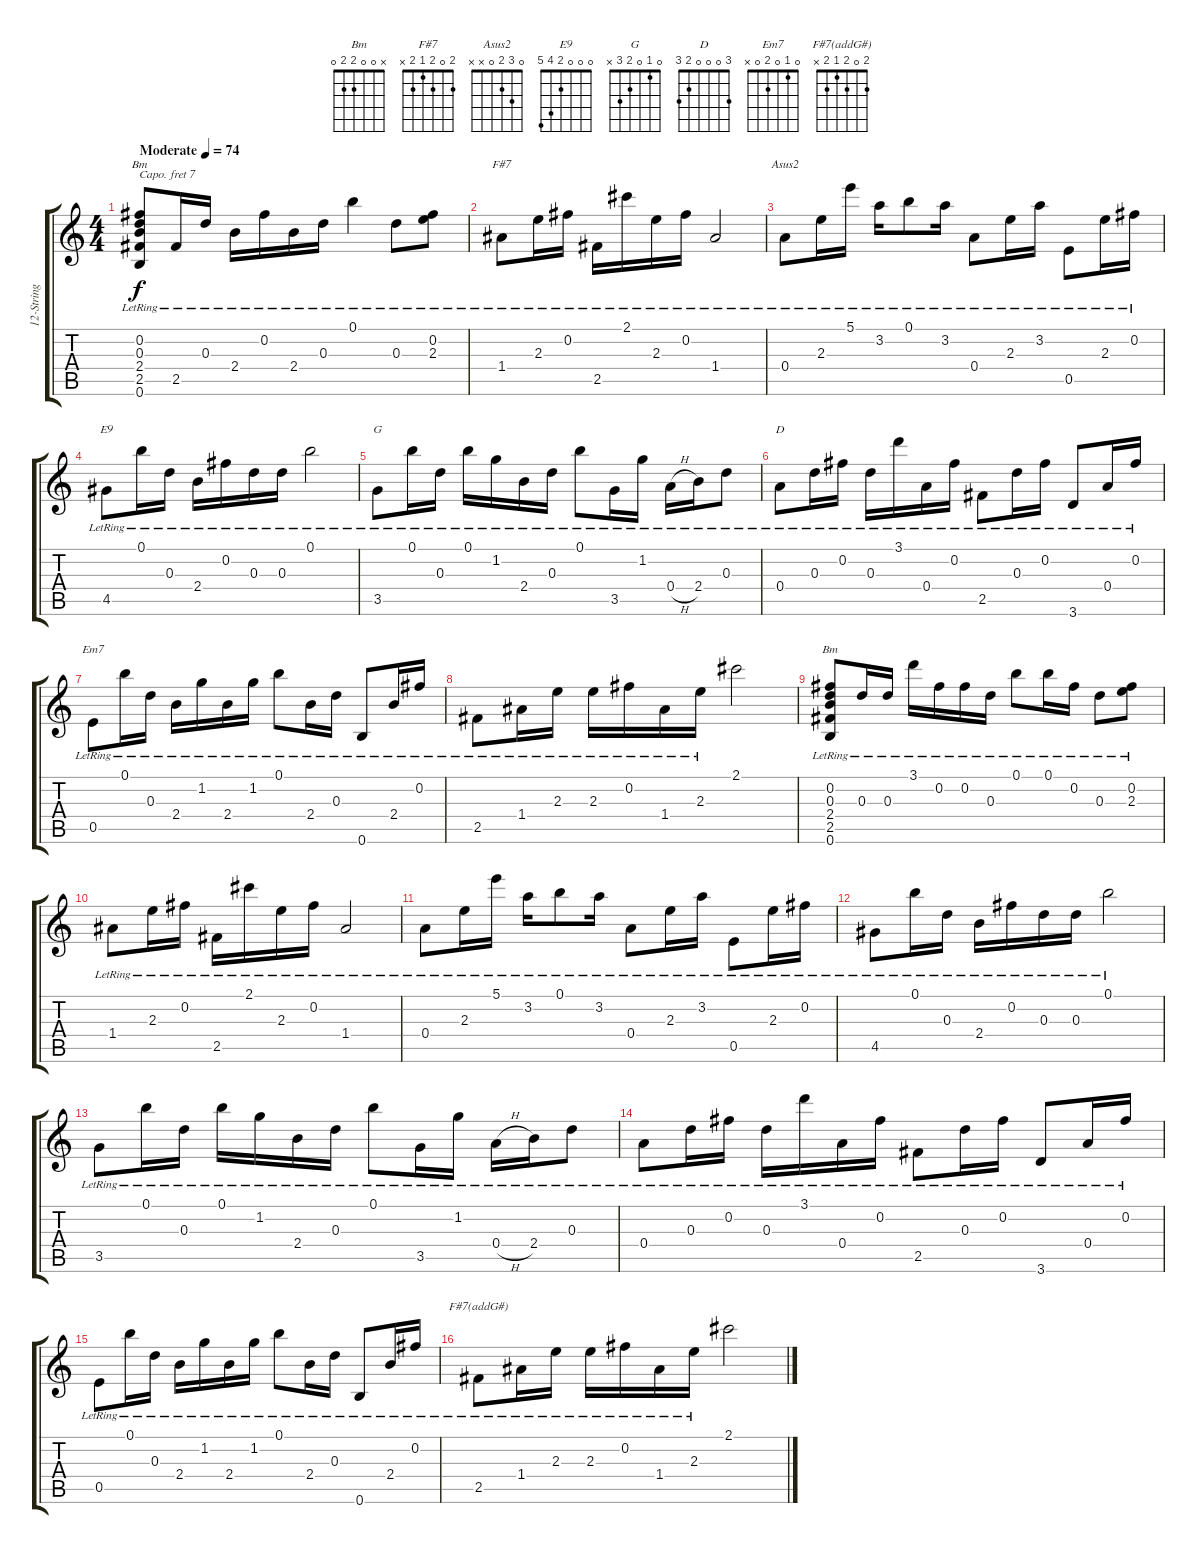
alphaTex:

\track ("12-String Guitar (Felder, Frey-1)" "12-String ") {instrument electricguitarclean}
\staff {score tabs}
\capo 7
\tuning (E4 B3 G3 D3 A2 E2) {hide}
\chord ("Bm" 0 0 0 2 2 0)
\chord ("F#7" 2 0 2 1 2 x)
\chord ("Asus2" 0 3 2 0 x x)
\chord ("E9" 0 0 0 2 4 5)
\chord ("G" 0 1 0 2 3 x)
\chord ("D" 3 0 0 0 2 3)
\chord ("Em7" 0 1 0 2 0 x)
\chord ("Bm" x 0 0 2 2 0)
\chord ("F#7(addG#)" 2 0 2 1 2 x)
\ts (4 4)
\tempo (74 "Moderate")
\clef g2
\ks c
(0.2{lr} 0.3{lr} 2.4{lr} 2.5{lr} 0.6{lr}).8{ch "Bm" dy f instrument electricguitarclean} 2.5{lr}.16 0.3{lr}.16 2.4{lr}.16 0.2{lr}.16 2.4{lr}.16 0.3{lr}.16 0.1{lr}.4 0.3{lr}.8 (0.2{lr} 2.3{lr}).8 |
1.4{lr}.8{ch "F#7"} 2.3{lr}.16 0.2{lr}.16 2.5{lr}.16 2.1{lr}.16 2.3{lr}.16 0.2{lr}.16 1.4{lr}.2 |
0.4{lr}.8{ch "Asus2"} 2.3{lr}.16 5.1{lr}.16 3.2{lr}.16 0.1{lr}.8 3.2{lr}.16 0.4{lr}.8 2.3{lr}.16 3.2{lr}.16 0.5{lr}.8 2.3{lr}.16 0.2{lr}.16 |
4.5{lr}.8{ch "E9"} 0.1{lr}.16 0.3{lr}.16 2.4{lr}.16 0.2{lr}.16 0.3{lr}.16 0.3{lr}.16 0.1{lr}.2 |
3.5{lr}.8{ch "G"} 0.1{lr}.16 0.3{lr}.16 0.1{lr}.16 1.2{lr}.16 2.4{lr}.16 0.3{lr}.16 0.1{lr}.8 3.5{lr}.16 1.2{lr}.16 0.4{h lr}.16 2.4{lr}.16 0.3{lr}.8 |
0.4{lr}.8{ch "D"} 0.3{lr}.16 0.2{lr}.16 0.3{lr}.16 3.1{lr}.16 0.4{lr}.16 0.2{lr}.16 2.5{lr}.8 0.3{lr}.16 0.2{lr}.16 3.6{lr}.8 0.4{lr}.16 0.2{lr}.16 |
0.5{lr}.8{ch "Em7"} 0.1{lr}.16 0.3{lr}.16 2.4{lr}.16 1.2{lr}.16 2.4{lr}.16 1.2{lr}.16 0.1{lr}.8 2.4{lr}.16 0.3{lr}.16 0.6{lr}.8 2.4{lr}.16 0.2{lr}.16 |
2.5{lr}.8 1.4{lr}.16 2.3{lr}.16 2.3{lr}.16 0.2{lr}.16 1.4{lr}.16 2.3{lr}.16 2.1.2 |
(0.2{lr} 0.3{lr} 2.4{lr} 2.5{lr} 0.6{lr}).8{ch "Bm"} 0.3{lr}.16 0.3{lr}.16 3.1{lr}.16 0.2{lr}.16 0.2{lr}.16 0.3{lr}.16 0.1{lr}.8 0.1{lr}.16 0.2{lr}.16 0.3{lr}.8 (0.2{lr} 2.3{lr}).8 |
1.4{lr}.8 2.3{lr}.16 0.2{lr}.16 2.5{lr}.16 2.1{lr}.16 2.3{lr}.16 0.2{lr}.16 1.4{lr}.2 |
0.4{lr}.8 2.3{lr}.16 5.1{lr}.16 3.2{lr}.16 0.1{lr}.8 3.2{lr}.16 0.4{lr}.8 2.3{lr}.16 3.2{lr}.16 0.5{lr}.8 2.3{lr}.16 0.2{lr}.16 |
4.5{lr}.8 0.1{lr}.16 0.3{lr}.16 2.4{lr}.16 0.2{lr}.16 0.3{lr}.16 0.3{lr}.16 0.1{lr}.2 |
3.5{lr}.8 0.1{lr}.16 0.3{lr}.16 0.1{lr}.16 1.2{lr}.16 2.4{lr}.16 0.3{lr}.16 0.1{lr}.8 3.5{lr}.16 1.2{lr}.16 0.4{h lr}.16 2.4{lr}.16 0.3{lr}.8 |
0.4{lr}.8 0.3{lr}.16 0.2{lr}.16 0.3{lr}.16 3.1{lr}.16 0.4{lr}.16 0.2{lr}.16 2.5{lr}.8 0.3{lr}.16 0.2{lr}.16 3.6{lr}.8 0.4{lr}.16 0.2{lr}.16 |
0.5{lr}.8 0.1{lr}.16 0.3{lr}.16 2.4{lr}.16 1.2{lr}.16 2.4{lr}.16 1.2{lr}.16 0.1{lr}.8 2.4{lr}.16 0.3{lr}.16 0.6{lr}.8 2.4{lr}.16 0.2{lr}.16 |
2.5{lr}.8{ch "F#7(addG#)"} 1.4{lr}.16 2.3{lr}.16 2.3{lr}.16 0.2{lr}.16 1.4{lr}.16 2.3{lr}.16 2.1.2
